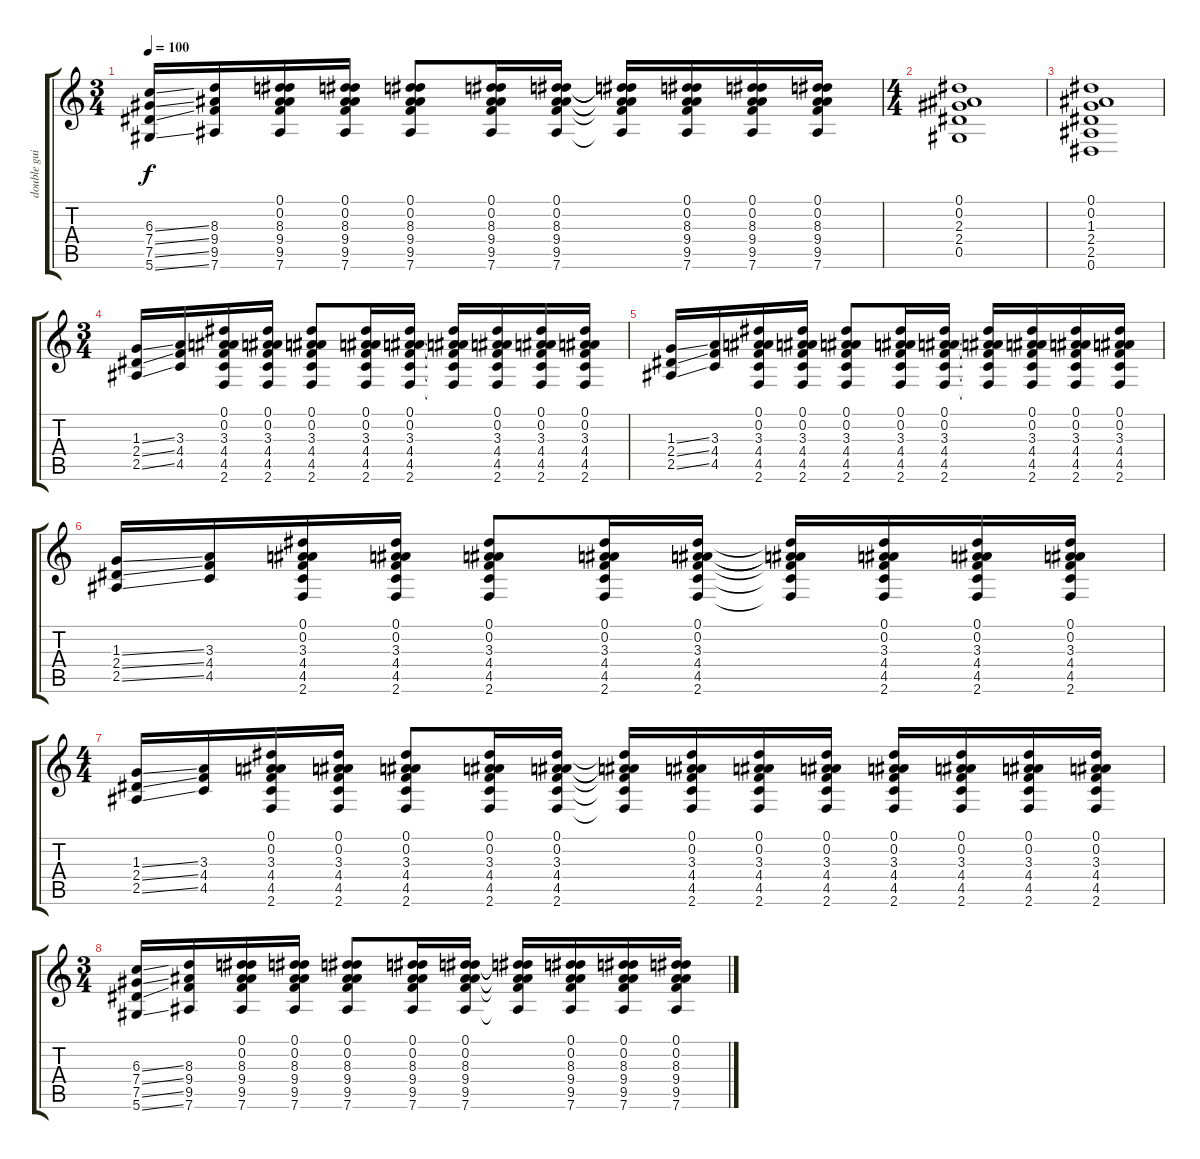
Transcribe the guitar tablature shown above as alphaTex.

\track ("double guit 1" "double gui") {instrument acousticguitarsteel}
\staff {score tabs}
\tuning (Eb4 Bb3 Gb3 Db3 Ab2 Eb2) {hide}
\ts (3 4)
\tempo 100
\clef g2
\ks c
(6.3{ss} 7.4{ss} 7.5{ss} 5.6{ss}).16{dy f} (8.3 9.4 9.5 7.6).16 (0.1 0.2 8.3 9.4 9.5 7.6).16 (0.1 0.2 8.3 9.4 9.5 7.6).16 (0.1 0.2 8.3 9.4 9.5 7.6).8 (0.1 0.2 8.3 9.4 9.5 7.6).16 (0.1 0.2 8.3 9.4 9.5 7.6).16 (0.1{t} 0.2{t} 8.3{t} 9.4{t} 9.5{t} 7.6{t}).16 (0.1 0.2 8.3 9.4 9.5 7.6).16 (0.1 0.2 8.3 9.4 9.5 7.6).16 (0.1 0.2 8.3 9.4 9.5 7.6).16 |
\ts (4 4)
(0.1 0.2 2.3 2.4 0.5).1 |
(0.1 0.2 1.3 2.4 2.5 0.6).1 |
\ts (3 4)
(1.3{ss} 2.4{ss} 2.5{ss}).16 (3.3 4.4 4.5).16 (0.1 0.2 3.3 4.4 4.5 2.6).16 (0.1 0.2 3.3 4.4 4.5 2.6).16 (0.1 0.2 3.3 4.4 4.5 2.6).8 (0.1 0.2 3.3 4.4 4.5 2.6).16 (0.1 0.2 3.3 4.4 4.5 2.6).16 (0.1{t} 0.2{t} 3.3{t} 4.4{t} 4.5{t} 2.6{t}).16 (0.1 0.2 3.3 4.4 4.5 2.6).16 (0.1 0.2 3.3 4.4 4.5 2.6).16 (0.1 0.2 3.3 4.4 4.5 2.6).16 |
(1.3{ss} 2.4{ss} 2.5{ss}).16 (3.3 4.4 4.5).16 (0.1 0.2 3.3 4.4 4.5 2.6).16 (0.1 0.2 3.3 4.4 4.5 2.6).16 (0.1 0.2 3.3 4.4 4.5 2.6).8 (0.1 0.2 3.3 4.4 4.5 2.6).16 (0.1 0.2 3.3 4.4 4.5 2.6).16 (0.1{t} 0.2{t} 3.3{t} 4.4{t} 4.5{t} 2.6{t}).16 (0.1 0.2 3.3 4.4 4.5 2.6).16 (0.1 0.2 3.3 4.4 4.5 2.6).16 (0.1 0.2 3.3 4.4 4.5 2.6).16 |
(1.3{ss} 2.4{ss} 2.5{ss}).16 (3.3 4.4 4.5).16 (0.1 0.2 3.3 4.4 4.5 2.6).16 (0.1 0.2 3.3 4.4 4.5 2.6).16 (0.1 0.2 3.3 4.4 4.5 2.6).8 (0.1 0.2 3.3 4.4 4.5 2.6).16 (0.1 0.2 3.3 4.4 4.5 2.6).16 (0.1{t} 0.2{t} 3.3{t} 4.4{t} 4.5{t} 2.6{t}).16 (0.1 0.2 3.3 4.4 4.5 2.6).16 (0.1 0.2 3.3 4.4 4.5 2.6).16 (0.1 0.2 3.3 4.4 4.5 2.6).16 |
\ts (4 4)
(1.3{ss} 2.4{ss} 2.5{ss}).16 (3.3 4.4 4.5).16 (0.1 0.2 3.3 4.4 4.5 2.6).16 (0.1 0.2 3.3 4.4 4.5 2.6).16 (0.1 0.2 3.3 4.4 4.5 2.6).8 (0.1 0.2 3.3 4.4 4.5 2.6).16 (0.1 0.2 3.3 4.4 4.5 2.6).16 (0.1{t} 0.2{t} 3.3{t} 4.4{t} 4.5{t} 2.6{t}).16 (0.1 0.2 3.3 4.4 4.5 2.6).16 (0.1 0.2 3.3 4.4 4.5 2.6).16 (0.1 0.2 3.3 4.4 4.5 2.6).16 (0.1 0.2 3.3 4.4 4.5 2.6).16 (0.1 0.2 3.3 4.4 4.5 2.6).16 (0.1 0.2 3.3 4.4 4.5 2.6).16 (0.1 0.2 3.3 4.4 4.5 2.6).16 |
\ts (3 4)
(6.3{ss} 7.4{ss} 7.5{ss} 5.6{ss}).16 (8.3 9.4 9.5 7.6).16 (0.1 0.2 8.3 9.4 9.5 7.6).16 (0.1 0.2 8.3 9.4 9.5 7.6).16 (0.1 0.2 8.3 9.4 9.5 7.6).8 (0.1 0.2 8.3 9.4 9.5 7.6).16 (0.1 0.2 8.3 9.4 9.5 7.6).16 (0.1{t} 0.2{t} 8.3{t} 9.4{t} 9.5{t} 7.6{t}).16 (0.1 0.2 8.3 9.4 9.5 7.6).16 (0.1 0.2 8.3 9.4 9.5 7.6).16 (0.1 0.2 8.3 9.4 9.5 7.6).16
